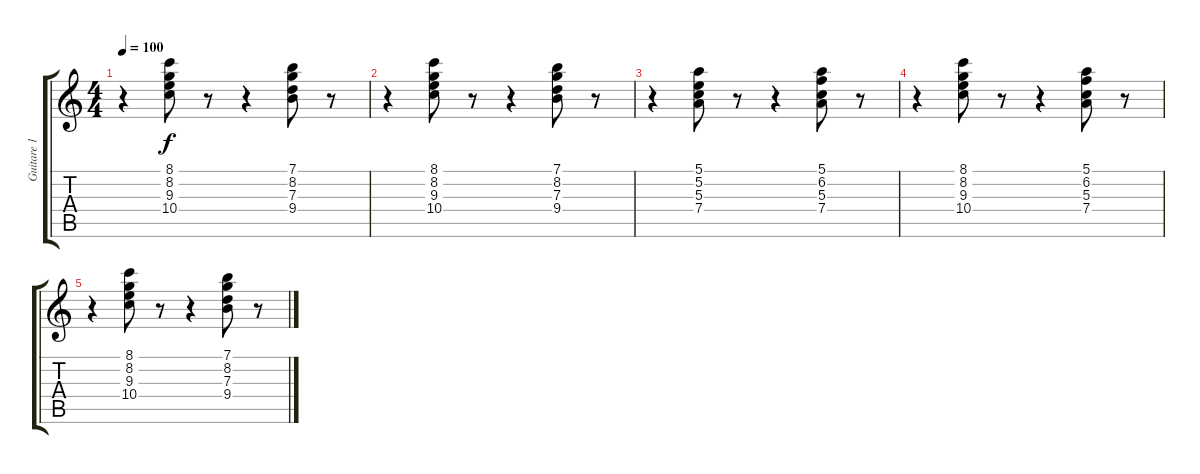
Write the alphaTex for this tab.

\track ("Guitare 1" "Guitare 1") {instrument acousticguitarnylon}
\staff {score tabs}
\tuning (E4 B3 G3 D3 A2 E2) {hide}
\ts (4 4)
\tempo 100
\clef g2
\ks c
r.4{dy f} (8.1 8.2 9.3 10.4).8 r.8 r.4 (7.1 8.2 7.3 9.4).8 r.8 |
r.4 (8.1 8.2 9.3 10.4).8 r.8 r.4 (7.1 8.2 7.3 9.4).8 r.8 |
r.4 (5.1 5.2 5.3 7.4).8 r.8 r.4 (5.1 6.2 5.3 7.4).8 r.8 |
r.4 (8.1 8.2 9.3 10.4).8 r.8 r.4 (5.1 6.2 5.3 7.4).8 r.8 |
r.4 (8.1 8.2 9.3 10.4).8 r.8 r.4 (7.1 8.2 7.3 9.4).8 r.8
